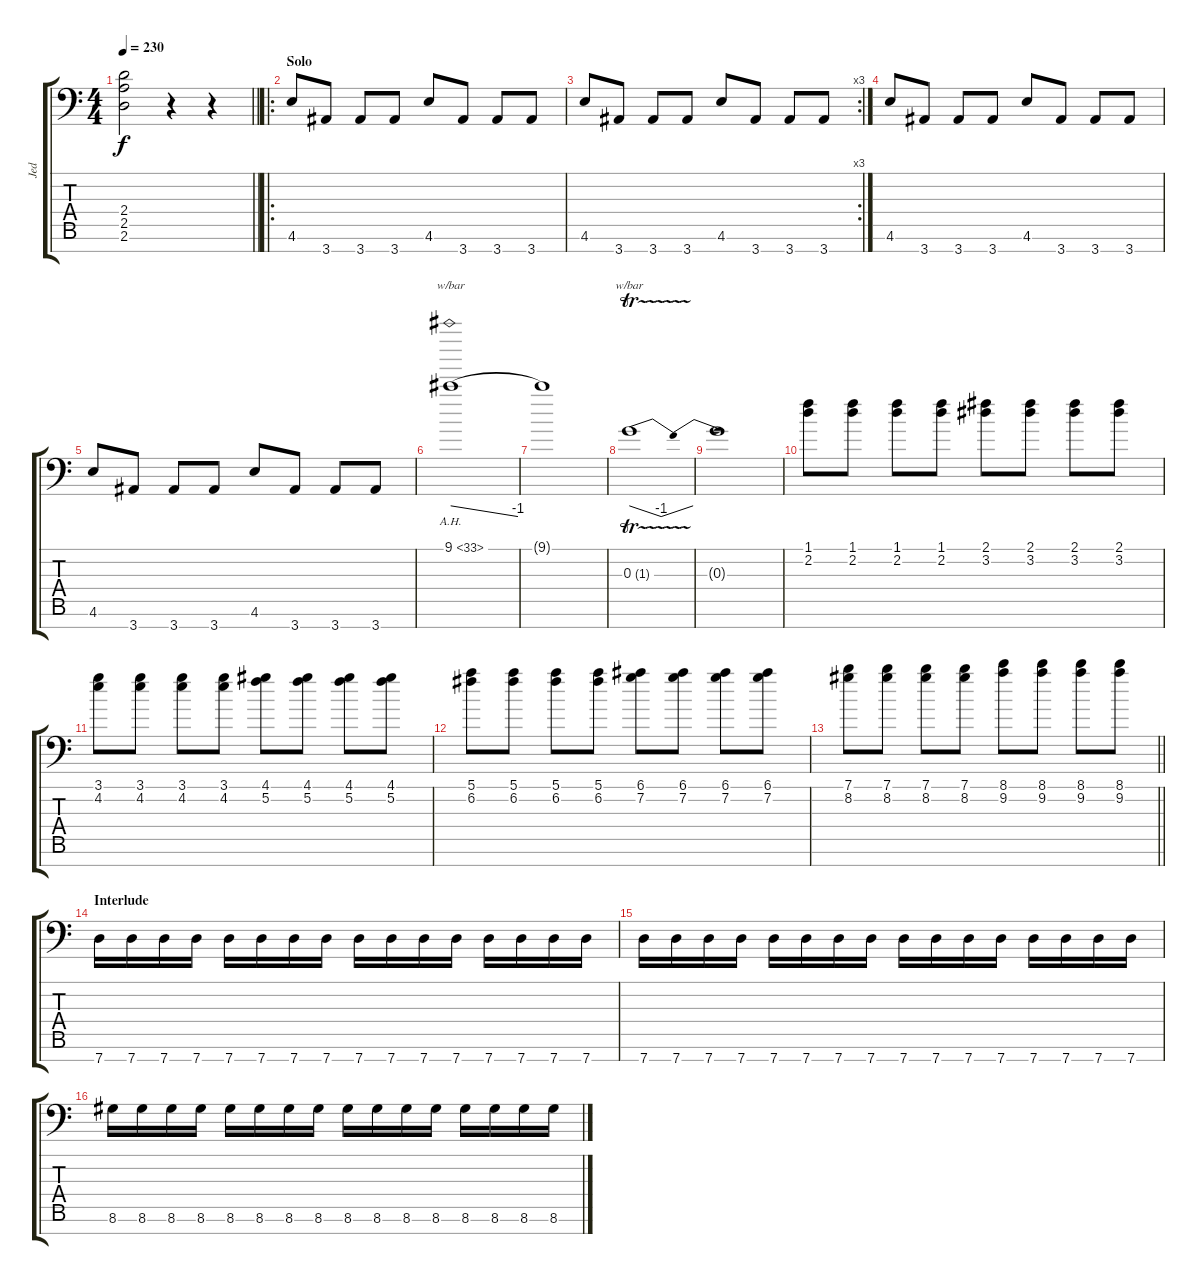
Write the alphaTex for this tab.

\track ("Jed " "Jed ") {instrument distortionguitar}
\staff {score tabs}
\tuning (E4 C4 G3 C3 G2 C2 G1) {hide}
\ts (4 4)
\tempo 230
\clef f4
\barLineRight lightlight
\ks c
(2.4 2.5 2.6).2{dy f} r.4 r.4 |
\ro
\section ("" "Solo")
4.6.8 3.7.8 3.7.8 3.7.8 4.6.8 3.7.8 3.7.8 3.7.8 |
\rc 3
4.6.8 3.7.8 3.7.8 3.7.8 4.6.8 3.7.8 3.7.8 3.7.8 |
4.6.8 3.7.8 3.7.8 3.7.8 4.6.8 3.7.8 3.7.8 3.7.8 |
4.6.8 3.7.8 3.7.8 3.7.8 4.6.8 3.7.8 3.7.8 3.7.8 |
9.1{ah 24}.1{tbe (dive default 0 0 60 -4)} |
9.1{t}.1 |
0.3{tr (1 16)}.1{tbe (dip default 0 0 30 -4 60 0)} |
0.3{t}.1 |
(1.1 2.2).8 (1.1 2.2).8 (1.1 2.2).8 (1.1 2.2).8 (2.1 3.2).8 (2.1 3.2).8 (2.1 3.2).8 (2.1 3.2).8 |
(3.1 4.2).8 (3.1 4.2).8 (3.1 4.2).8 (3.1 4.2).8 (4.1 5.2).8 (4.1 5.2).8 (4.1 5.2).8 (4.1 5.2).8 |
(5.1 6.2).8 (5.1 6.2).8 (5.1 6.2).8 (5.1 6.2).8 (6.1 7.2).8 (6.1 7.2).8 (6.1 7.2).8 (6.1 7.2).8 |
\barLineRight lightlight
(7.1 8.2).8 (7.1 8.2).8 (7.1 8.2).8 (7.1 8.2).8 (8.1 9.2).8 (8.1 9.2).8 (8.1 9.2).8 (8.1 9.2).8 |
\section ("" "Interlude")
7.7.16 7.7.16 7.7.16 7.7.16 7.7.16 7.7.16 7.7.16 7.7.16 7.7.16 7.7.16 7.7.16 7.7.16 7.7.16 7.7.16 7.7.16 7.7.16 |
7.7.16 7.7.16 7.7.16 7.7.16 7.7.16 7.7.16 7.7.16 7.7.16 7.7.16 7.7.16 7.7.16 7.7.16 7.7.16 7.7.16 7.7.16 7.7.16 |
8.6.16 8.6.16 8.6.16 8.6.16 8.6.16 8.6.16 8.6.16 8.6.16 8.6.16 8.6.16 8.6.16 8.6.16 8.6.16 8.6.16 8.6.16 8.6.16
